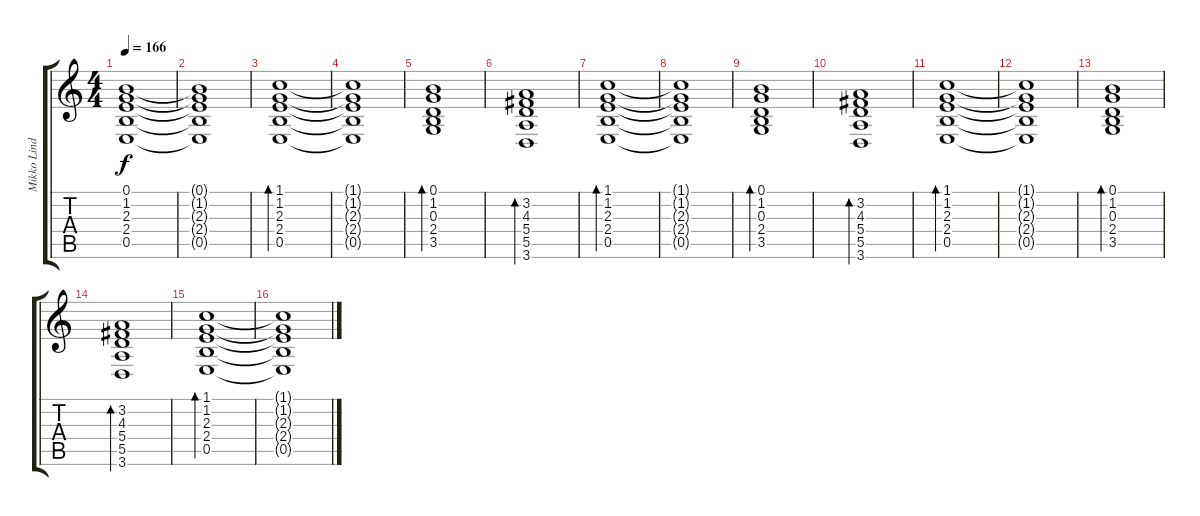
\track ("Mikko Lindström" "Mikko Lind") {instrument distortionguitar}
\staff {score tabs}
\tuning (B3 Gb3 D3 A2 E2 B1) {hide}
\ts (4 4)
\tempo 166
\clef g2
\ks c
(0.1{t} 1.2{t} 2.3{t} 2.4{t} 0.5{t}).1{dy f} |
(0.1{t} 1.2{t} 2.3{t} 2.4{t} 0.5{t}).1 |
(1.1 1.2 2.3 2.4 0.5).1{bd 480} |
(1.1{t} 1.2{t} 2.3{t} 2.4{t} 0.5{t}).1 |
(0.1 1.2 0.3 2.4 3.5).1{bd 240} |
(3.2 4.3 5.4 5.5 3.6).1{bd 240} |
(1.1 1.2 2.3 2.4 0.5).1{bd 480} |
(1.1{t} 1.2{t} 2.3{t} 2.4{t} 0.5{t}).1 |
(0.1 1.2 0.3 2.4 3.5).1{bd 240} |
(3.2 4.3 5.4 5.5 3.6).1{bd 240} |
(1.1 1.2 2.3 2.4 0.5).1{bd 480} |
(1.1{t} 1.2{t} 2.3{t} 2.4{t} 0.5{t}).1 |
(0.1 1.2 0.3 2.4 3.5).1{bd 240} |
(3.2 4.3 5.4 5.5 3.6).1{bd 240} |
(1.1 1.2 2.3 2.4 0.5).1{bd 480} |
(1.1{t} 1.2{t} 2.3{t} 2.4{t} 0.5{t}).1
